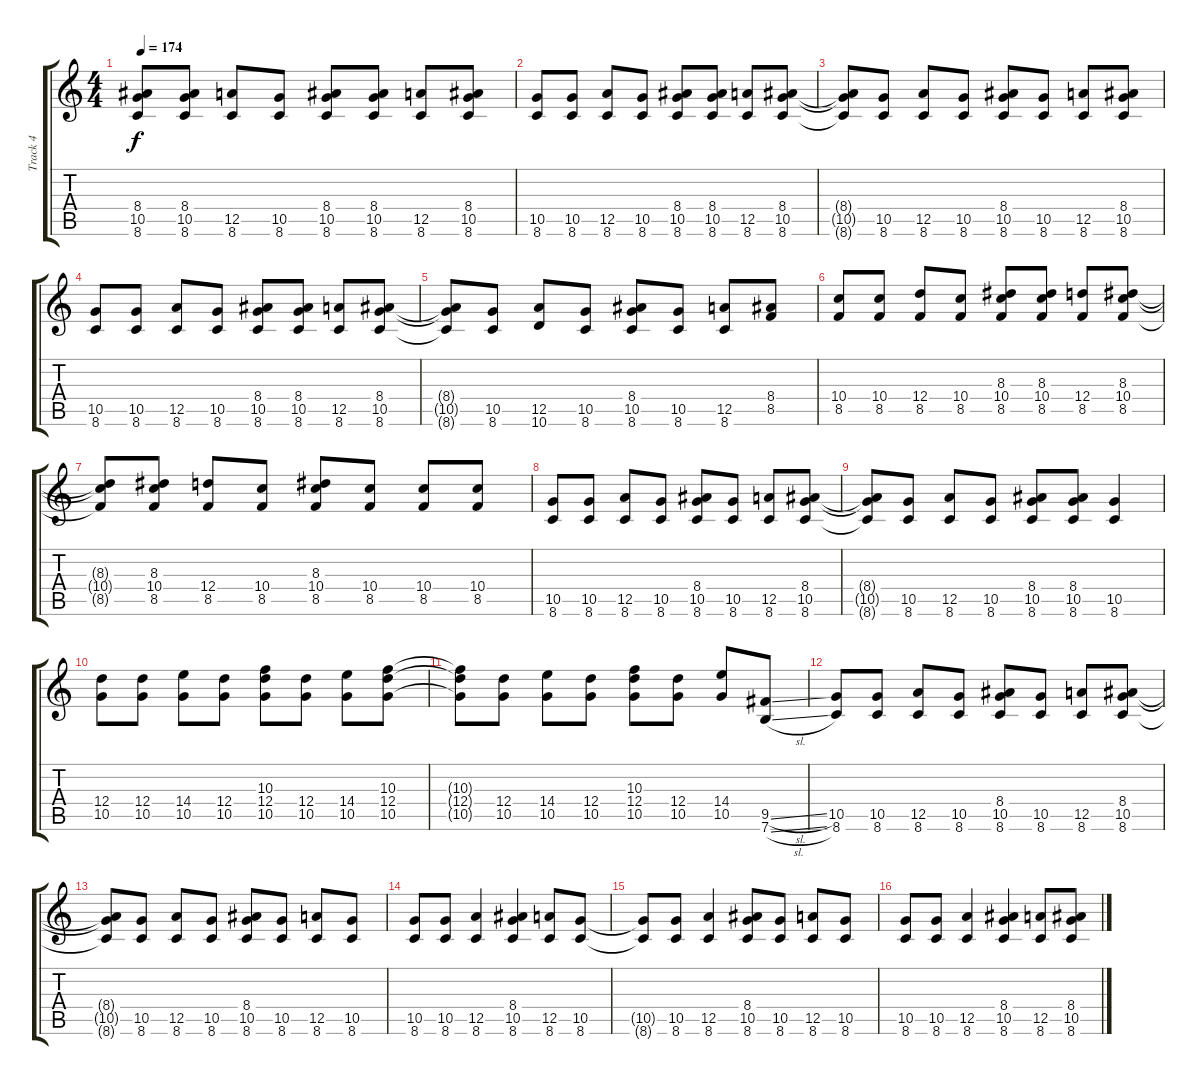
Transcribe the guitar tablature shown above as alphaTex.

\track ("Track 4" "Track 4") {instrument overdrivenguitar}
\staff {score tabs}
\tuning (E4 B3 G3 D3 A2 E2) {hide}
\ts (4 4)
\tempo 174
\clef g2
\ks c
(8.4{t} 10.5{t} 8.6{t}).8{dy f} (8.4 10.5 8.6).8 (12.5 8.6).8 (10.5 8.6).8 (8.4 10.5 8.6).8 (8.4 10.5 8.6).8 (12.5 8.6).8 (8.4 10.5 8.6).8 |
(10.5 8.6).8 (10.5 8.6).8 (12.5 8.6).8 (10.5 8.6).8 (8.4 10.5 8.6).8 (8.4 10.5 8.6).8 (12.5 8.6).8 (8.4 10.5 8.6).8 |
(8.4{t} 10.5{t} 8.6{t}).8 (10.5 8.6).8 (12.5 8.6).8 (10.5 8.6).8 (8.4 10.5 8.6).8 (10.5 8.6).8 (12.5 8.6).8 (8.4 10.5 8.6).8 |
(10.5 8.6).8 (10.5 8.6).8 (12.5 8.6).8 (10.5 8.6).8 (8.4 10.5 8.6).8 (8.4 10.5 8.6).8 (12.5 8.6).8 (8.4 10.5 8.6).8 |
(8.4{t} 10.5{t} 8.6{t}).8 (10.5 8.6).8 (12.5 10.6).8 (10.5 8.6).8 (8.4 10.5 8.6).8 (10.5 8.6).8 (12.5 8.6).8 (8.4 8.5).8 |
(10.4 8.5).8 (10.4 8.5).8 (12.4 8.5).8 (10.4 8.5).8 (8.3 10.4 8.5).8 (8.3 10.4 8.5).8 (12.4 8.5).8 (8.3 10.4 8.5).8 |
(8.3{t} 10.4{t} 8.5{t}).8 (8.3 10.4 8.5).8 (12.4 8.5).8 (10.4 8.5).8 (8.3 10.4 8.5).8 (10.4 8.5).8 (10.4 8.5).8 (10.4 8.5).8 |
(10.5 8.6).8 (10.5 8.6).8 (12.5 8.6).8 (10.5 8.6).8 (8.4 10.5 8.6).8 (10.5 8.6).8 (12.5 8.6).8 (8.4 10.5 8.6).8 |
(8.4{t} 10.5{t} 8.6{t}).8 (10.5 8.6).8 (12.5 8.6).8 (10.5 8.6).8 (8.4 10.5 8.6).8 (8.4 10.5 8.6).8 (10.5 8.6).4 |
(12.4 10.5).8 (12.4 10.5).8 (14.4 10.5).8 (12.4 10.5).8 (10.3 12.4 10.5).8 (12.4 10.5).8 (14.4 10.5).8 (10.3 12.4 10.5).8 |
(10.3{t} 12.4{t} 10.5{t}).8 (12.4 10.5).8 (14.4 10.5).8 (12.4 10.5).8 (10.3 12.4 10.5).8 (12.4 10.5).8 (14.4 10.5).8 (9.5{sl} 7.6{sl}).8 |
(10.5 8.6).8 (10.5 8.6).8 (12.5 8.6).8 (10.5 8.6).8 (8.4 10.5 8.6).8 (10.5 8.6).8 (12.5 8.6).8 (8.4 10.5 8.6).8 |
(8.4{t} 10.5{t} 8.6{t}).8 (10.5 8.6).8 (12.5 8.6).8 (10.5 8.6).8 (8.4 10.5 8.6).8 (10.5 8.6).8 (12.5 8.6).8 (10.5 8.6).8 |
(10.5 8.6).8 (10.5 8.6).8 (12.5 8.6).4 (8.4 10.5 8.6).4 (12.5 8.6).8 (10.5 8.6).8 |
(10.5{t} 8.6{t}).8 (10.5 8.6).8 (12.5 8.6).4 (8.4 10.5 8.6).8 (10.5 8.6).8 (12.5 8.6).8 (10.5 8.6).8 |
(10.5 8.6).8 (10.5 8.6).8 (12.5 8.6).4 (8.4 10.5 8.6).4 (12.5 8.6).8 (8.4 10.5 8.6).8
